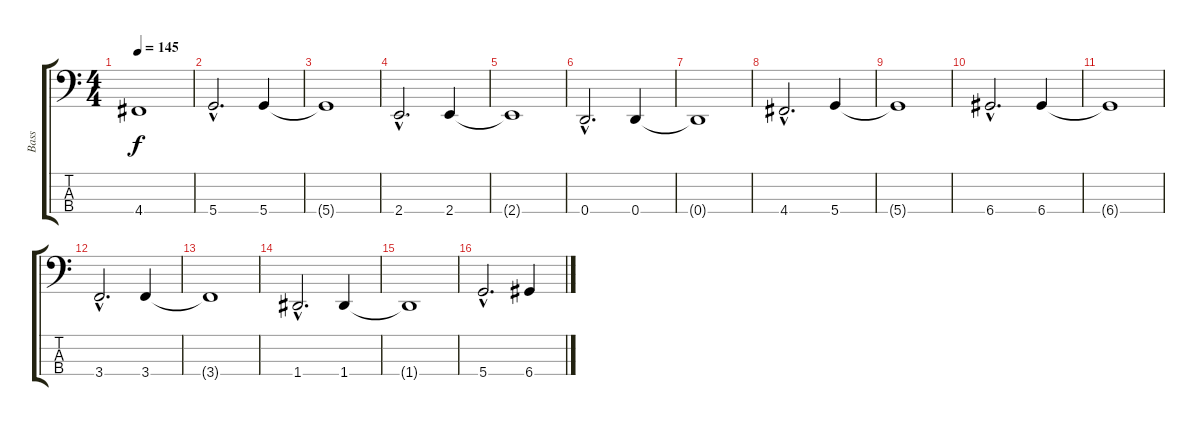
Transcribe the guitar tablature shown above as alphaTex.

\track ("Bass" "Bass") {instrument electricbassfinger}
\staff {score tabs}
\tuning (F2 C2 G1 D1) {hide}
\ts (4 4)
\tempo 145
\clef f4
\ks c
4.4{t}.1{dy f} |
5.4{hac}.2{d} 5.4.4 |
5.4{t}.1 |
2.4{hac}.2{d} 2.4.4 |
2.4{t}.1 |
0.4{hac}.2{d} 0.4.4 |
0.4{t}.1 |
4.4{hac}.2{d} 5.4.4 |
5.4{t}.1 |
6.4{hac}.2{d} 6.4.4 |
6.4{t}.1 |
3.4{hac}.2{d} 3.4.4 |
3.4{t}.1 |
1.4{hac}.2{d} 1.4.4 |
1.4{t}.1 |
5.4{hac}.2{d} 6.4.4
